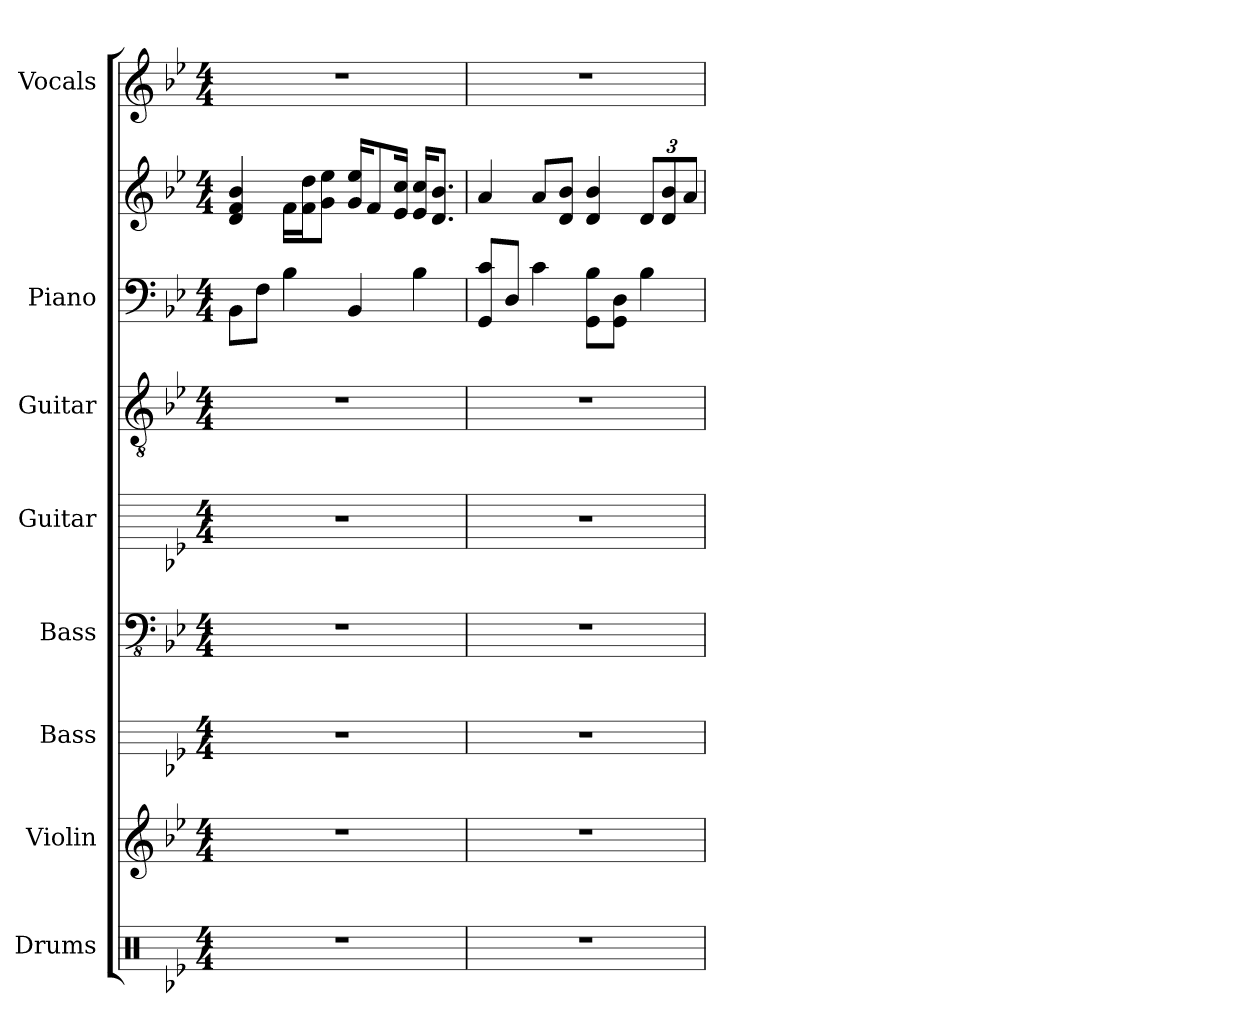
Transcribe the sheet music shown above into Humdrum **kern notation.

**kern	**kern	**kern	**kern	**kern	**kern	**kern	**kern	**kern
*part8	*part7	*part6	*part5	*part4	*part3	*part2	*part2	*part1
*staff9	*staff8	*staff7	*staff6	*staff5	*staff4	*staff3	*staff2	*staff1
*I"Drums	*I"Violin	*I"Bass	*I"Bass	*I"Guitar	*I"Guitar	*I"Piano	*	*I"Vocals
*	*	*stria4	*	*stria6	*	*	*	*
*clefX	*clefG2	*	*clefFv4	*	*clefGv2	*clefF4	*clefG2	*clefG2
*k[b-e-]	*k[b-e-]	*k[b-e-]	*k[b-e-]	*k[b-e-]	*k[b-e-]	*k[b-e-]	*k[b-e-]	*k[b-e-]
*B-:	*B-:	*B-:	*B-:	*B-:	*B-:	*B-:	*B-:	*B-:
*M4/4	*M4/4	*M4/4	*M4/4	*M4/4	*M4/4	*M4/4	*M4/4	*M4/4
*MM71	*MM71	*MM71	*MM71	*MM71	*MM71	*MM71	*MM71	*MM71
=1	=1	=1	=1	=1	=1	=1	=1	=1
1r	1r	1r	1r	1r	1r	8BB-\L	4f 4d 4b-	1r
.	.	.	.	.	.	8F\J	.	.
.	.	.	.	.	.	4B-	16f\LL	.
.	.	.	.	.	.	.	16f\ 16dd\J	.
.	.	.	.	.	.	.	8g\ 8ee-\J	.
.	.	.	.	.	.	4BB-	16g/ 16ee-/KL	.
.	.	.	.	.	.	.	8f/	.
.	.	.	.	.	.	.	16cc/ 16e-/Jk	.
.	.	.	.	.	.	4B-	16cc/ 16e-/KL	.
.	.	.	.	.	.	.	8.b-/ 8.d/J	.
=2	=2	=2	=2	=2	=2	=2	=2	=2
1r	1r	1r	1r	1r	1r	8GG/ 8c/L	4a	1r
.	.	.	.	.	.	8D/J	.	.
.	.	.	.	.	.	4c	8a/L	.
.	.	.	.	.	.	.	8b-/ 8d/J	.
.	.	.	.	.	.	8B-\ 8GG\L	4b- 4d	.
.	.	.	.	.	.	8D\ 8GG\J	.	.
.	.	.	.	.	.	4B-	12d/L	.
.	.	.	.	.	.	.	12d/ 12b-/	.
.	.	.	.	.	.	.	12a/J	.
=	=	=	=	=	=	=	=	=
*-	*-	*-	*-	*-	*-	*-	*-	*-
